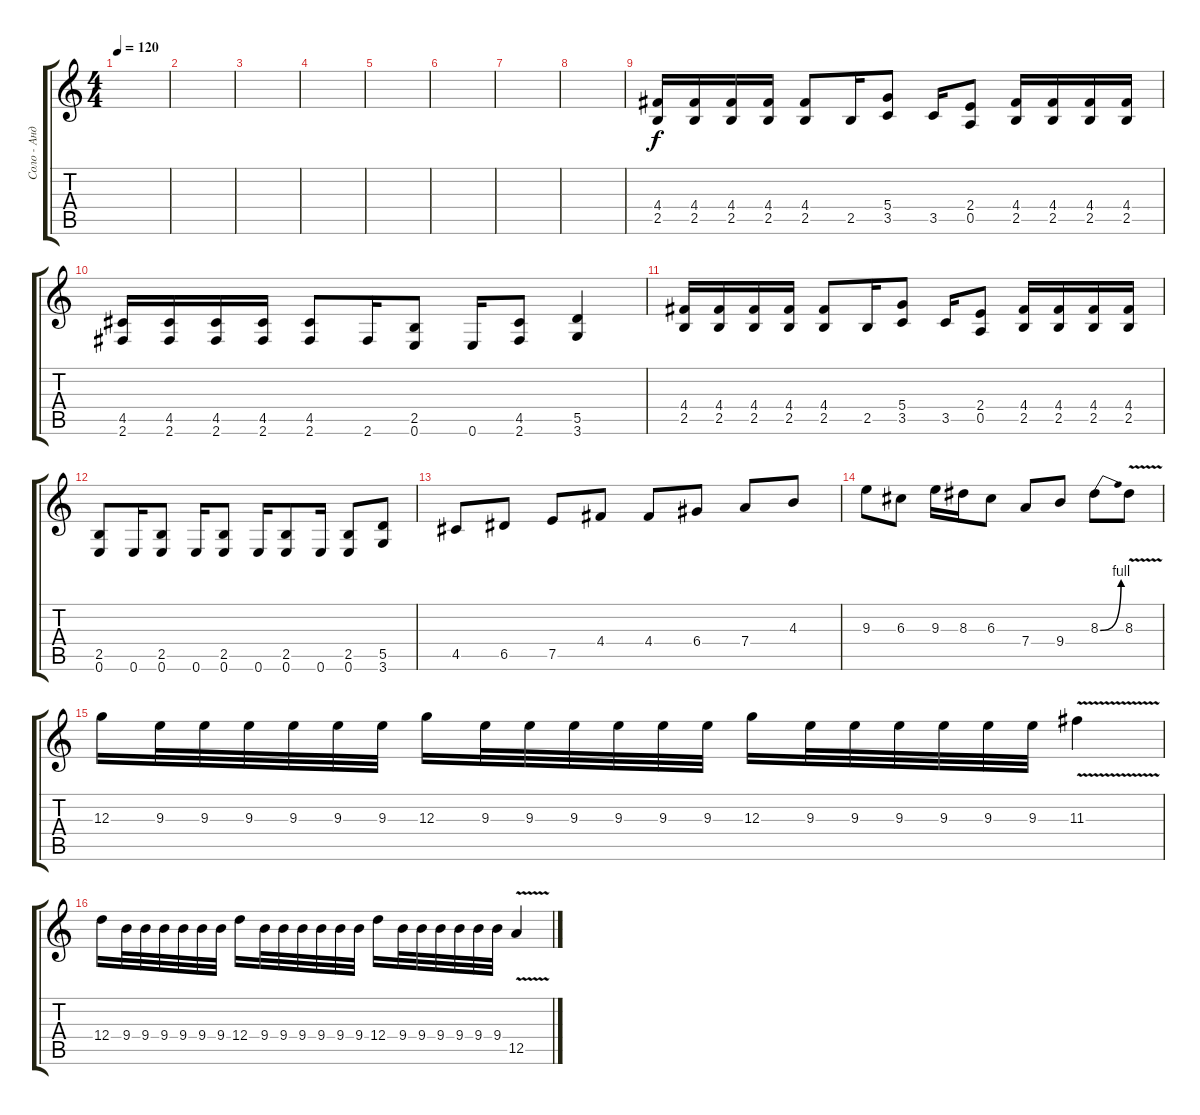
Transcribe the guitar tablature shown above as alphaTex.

\track ("Соло - Андрей" "Соло - Анд") {instrument distortionguitar}
\staff {score tabs}
\tuning (E4 B3 G3 D3 A2 E2) {hide}
\ts (4 4)
\tempo 120
\clef g2
\ks c
|
|
|
|
|
|
|
|
(4.4 2.5).16 (4.4 2.5).16 (4.4 2.5).16 (4.4 2.5).16 (4.4 2.5).8 2.5.16 (5.4 3.5).8 3.5.16 (2.4 0.5).8 (4.4 2.5).16 (4.4 2.5).16 (4.4 2.5).16 (4.4 2.5).16 |
(4.5 2.6).16 (4.5 2.6).16 (4.5 2.6).16 (4.5 2.6).16 (4.5 2.6).8 2.6.16 (2.5 0.6).8 0.6.16 (4.5 2.6).8 (5.5 3.6).4 |
(4.4 2.5).16 (4.4 2.5).16 (4.4 2.5).16 (4.4 2.5).16 (4.4 2.5).8 2.5.16 (5.4 3.5).8 3.5.16 (2.4 0.5).8 (4.4 2.5).16 (4.4 2.5).16 (4.4 2.5).16 (4.4 2.5).16 |
(2.5 0.6).8 0.6.16 (2.5 0.6).8 0.6.16 (2.5 0.6).8 0.6.16 (2.5 0.6).8 0.6.16 (2.5 0.6).8 (5.5 3.6).8 |
4.5.8 6.5.8 7.5.8 4.4.8 4.4.8 6.4.8 7.4.8 4.3.8 |
9.3.8 6.3.8 9.3.16 8.3.16 6.3.8 7.4.8 9.4.8 8.3{be (bend 0 0 60 4)}.8 8.3{v}.8 |
12.3.16 9.3.32 9.3.32 9.3.32 9.3.32 9.3.32 9.3.32 12.3.16 9.3.32 9.3.32 9.3.32 9.3.32 9.3.32 9.3.32 12.3.16 9.3.32 9.3.32 9.3.32 9.3.32 9.3.32 9.3.32 11.3{v}.4 |
12.4.16 9.4.32 9.4.32 9.4.32 9.4.32 9.4.32 9.4.32 12.4.16 9.4.32 9.4.32 9.4.32 9.4.32 9.4.32 9.4.32 12.4.16 9.4.32 9.4.32 9.4.32 9.4.32 9.4.32 9.4.32 12.5{v}.4
